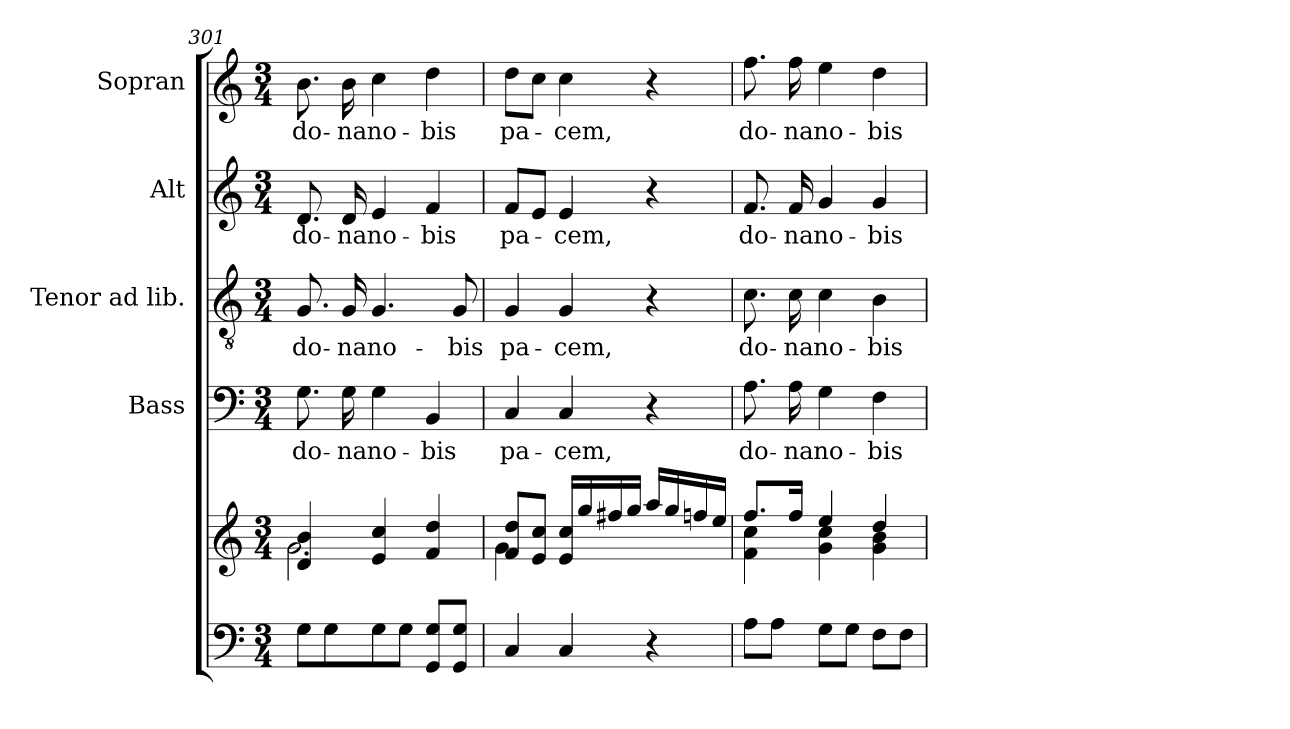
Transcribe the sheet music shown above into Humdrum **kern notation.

**kern	**kern	**kern	**text	**kern	**text	**kern	**text	**kern	**text
*part5	*part5	*part4	*part4	*part3	*part3	*part2	*part2	*part1	*part1
*staff6	*staff5	*staff4	*staff4	*staff3	*staff3	*staff2	*staff2	*staff1	*staff1
*	*	*I"Bass	*	*I"Tenor ad lib.	*	*I"Alt	*	*I"Sopran	*
*	*	*I'B.	*	*I'T.	*	*I'A.	*	*I'S.	*
*clefF4	*clefG2	*clefF4	*	*clefGv2	*	*clefG2	*	*clefG2	*
*k[]	*k[]	*k[]	*	*k[]	*	*k[]	*	*k[]	*
*C:	*C:	*C:	*	*C:	*	*C:	*	*C:	*
*M3/4	*M3/4	*M3/4	*	*M3/4	*	*M3/4	*	*M3/4	*
=301	=301	=301	=301	=301	=301	=301	=301	=301	=301
*	*^	*	*	*	*	*	*	*	*
!	!	!	!	!LO:LY:b	!	!LO:LY:b	!	!LO:LY:b	!	!LO:LY:b
8G\L	4d/ 4b/	2.g\	8.G\	do-	8.G/	do-	8.d/	do-	8.b\	do-
8G\	.	.	.	.	.	.	.	.	.	.
!	!	!	!	!LO:LY:b	!	!LO:LY:b	!	!LO:LY:b	!	!LO:LY:b
.	.	.	16G\	-na	16G/	-na	16d/	-na	16b\	-na
!	!	!	!	!LO:LY:b	!	!LO:LY:b	!	!LO:LY:b	!	!LO:LY:b
8G\	4e/ 4cc/	.	4G\	no-	4.G/	no-	4e/	no-	4cc\	no-
8G\J	.	.	.	.	.	.	.	.	.	.
!	!	!	!	!LO:LY:b	!	!	!	!LO:LY:b	!	!LO:LY:b
8GG/ 8G/L	4f/ 4dd/	.	4BB/	-bis	.	.	4f/	-bis	4dd\	-bis
!	!	!	!	!	!	!LO:LY:b	!	!	!	!
8GG/ 8G/J	.	.	.	.	8G/	-bis	.	.	.	.
!!LO:PB:g=z
=302	=302	=302	=302	=302	=302	=302	=302	=302	=302	=302
!	!	!	!	!LO:LY:b	!	!LO:LY:b	!	!LO:LY:b	!	!LO:LY:b
4C/	8f/ 8dd/L	4g\	4C/	pa-	4G/	pa-	8f/L	pa-	8dd\L	pa-
.	8e/ 8cc/J	.	.	.	.	.	8e/J	.	8cc\J	.
!	!	!	!	!LO:LY:b	!	!LO:LY:b	!	!LO:LY:b	!	!LO:LY:b
4C/	16e/ 16cc/LL	2ryy	4C/	-cem,	4G/	-cem,	4e/	-cem,	4cc\	-cem,
.	16gg/	.	.	.	.	.	.	.	.	.
.	16ff#X/	.	.	.	.	.	.	.	.	.
.	16gg/JJ	.	.	.	.	.	.	.	.	.
4r	16aa/LL	.	4r	.	4r	.	4r	.	4r	.
.	16gg/	.	.	.	.	.	.	.	.	.
.	16ffn/	.	.	.	.	.	.	.	.	.
.	16ee/JJ	.	.	.	.	.	.	.	.	.
=303	=303	=303	=303	=303	=303	=303	=303	=303	=303	=303
!	!	!	!	!LO:LY:b	!	!LO:LY:b	!	!LO:LY:b	!	!LO:LY:b
8A\L	8.ff/L	4f\ 4cc\	8.A\	do-	8.c\	do-	8.f/	do-	8.ff\	do-
8A\J	.	.	.	.	.	.	.	.	.	.
!	!	!	!	!LO:LY:b	!	!LO:LY:b	!	!LO:LY:b	!	!LO:LY:b
.	16ff/Jk	.	16A\	-na	16c\	-na	16f/	-na	16ff\	-na
!	!	!	!	!LO:LY:b	!	!LO:LY:b	!	!LO:LY:b	!	!LO:LY:b
8G\L	4ee/	4g\ 4cc\	4G\	no-	4c\	no-	4g/	no-	4ee\	no-
8G\J	.	.	.	.	.	.	.	.	.	.
!	!	!	!	!LO:LY:b	!	!LO:LY:b	!	!LO:LY:b	!	!LO:LY:b
8F\L	4dd/	4g\ 4b\	4F\	-bis	4B\	-bis	4g/	-bis	4dd\	-bis
8F\J	.	.	.	.	.	.	.	.	.	.
*	*v	*v	*	*	*	*	*	*	*	*
=	=	=	=	=	=	=	=	=	=
*-	*-	*-	*-	*-	*-	*-	*-	*-	*-
